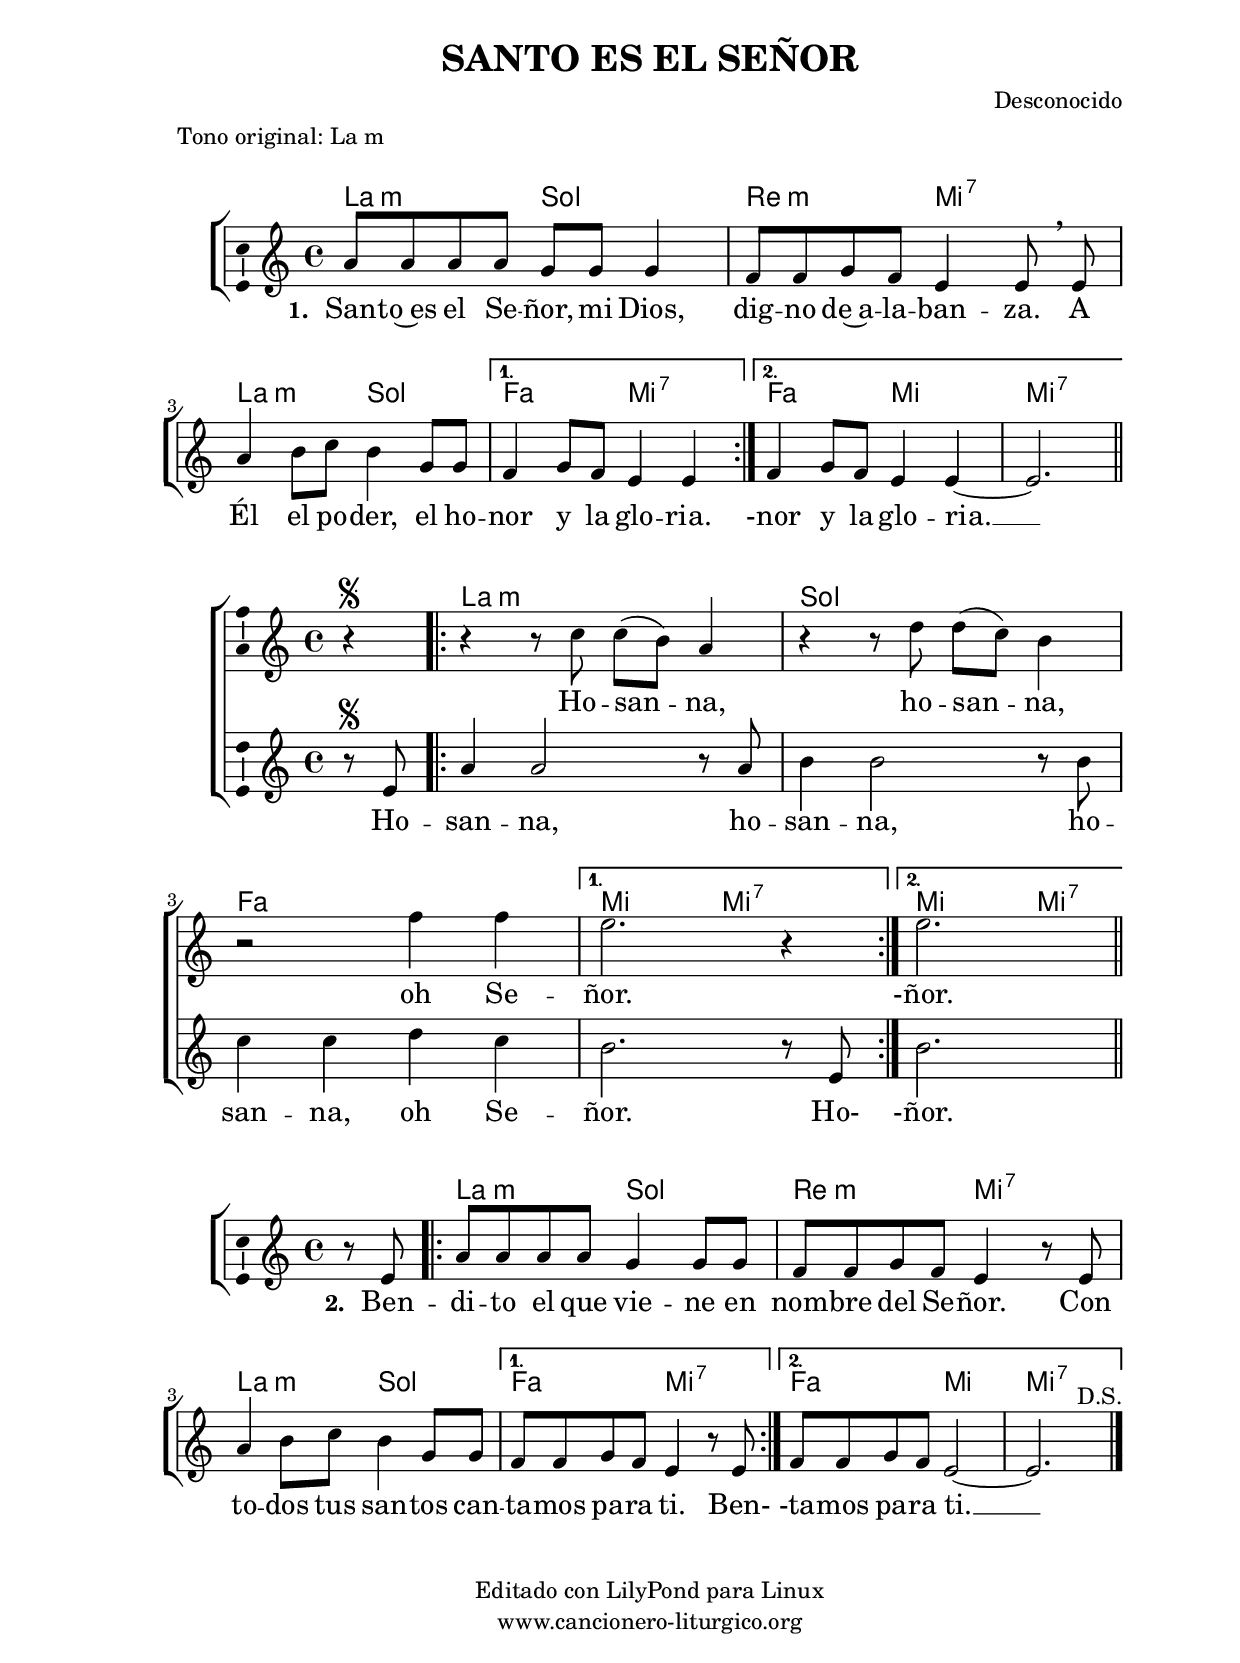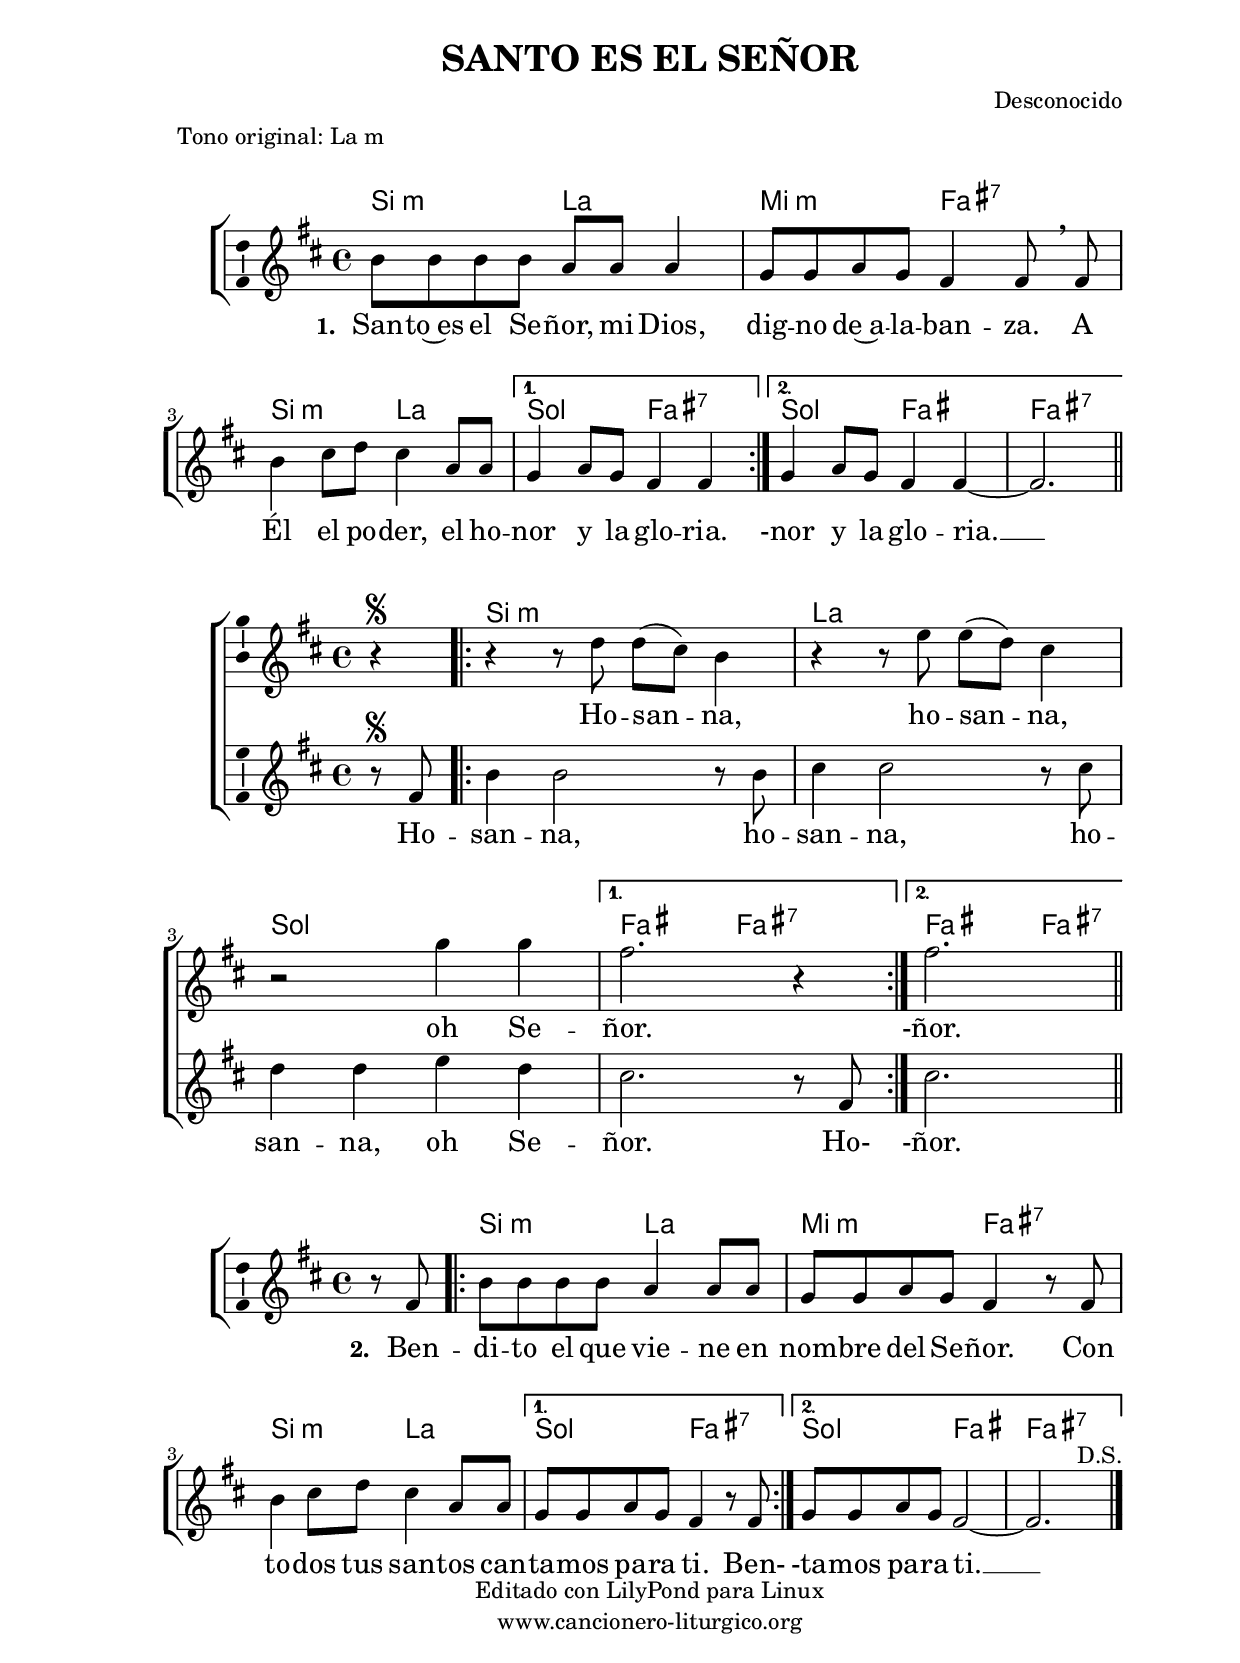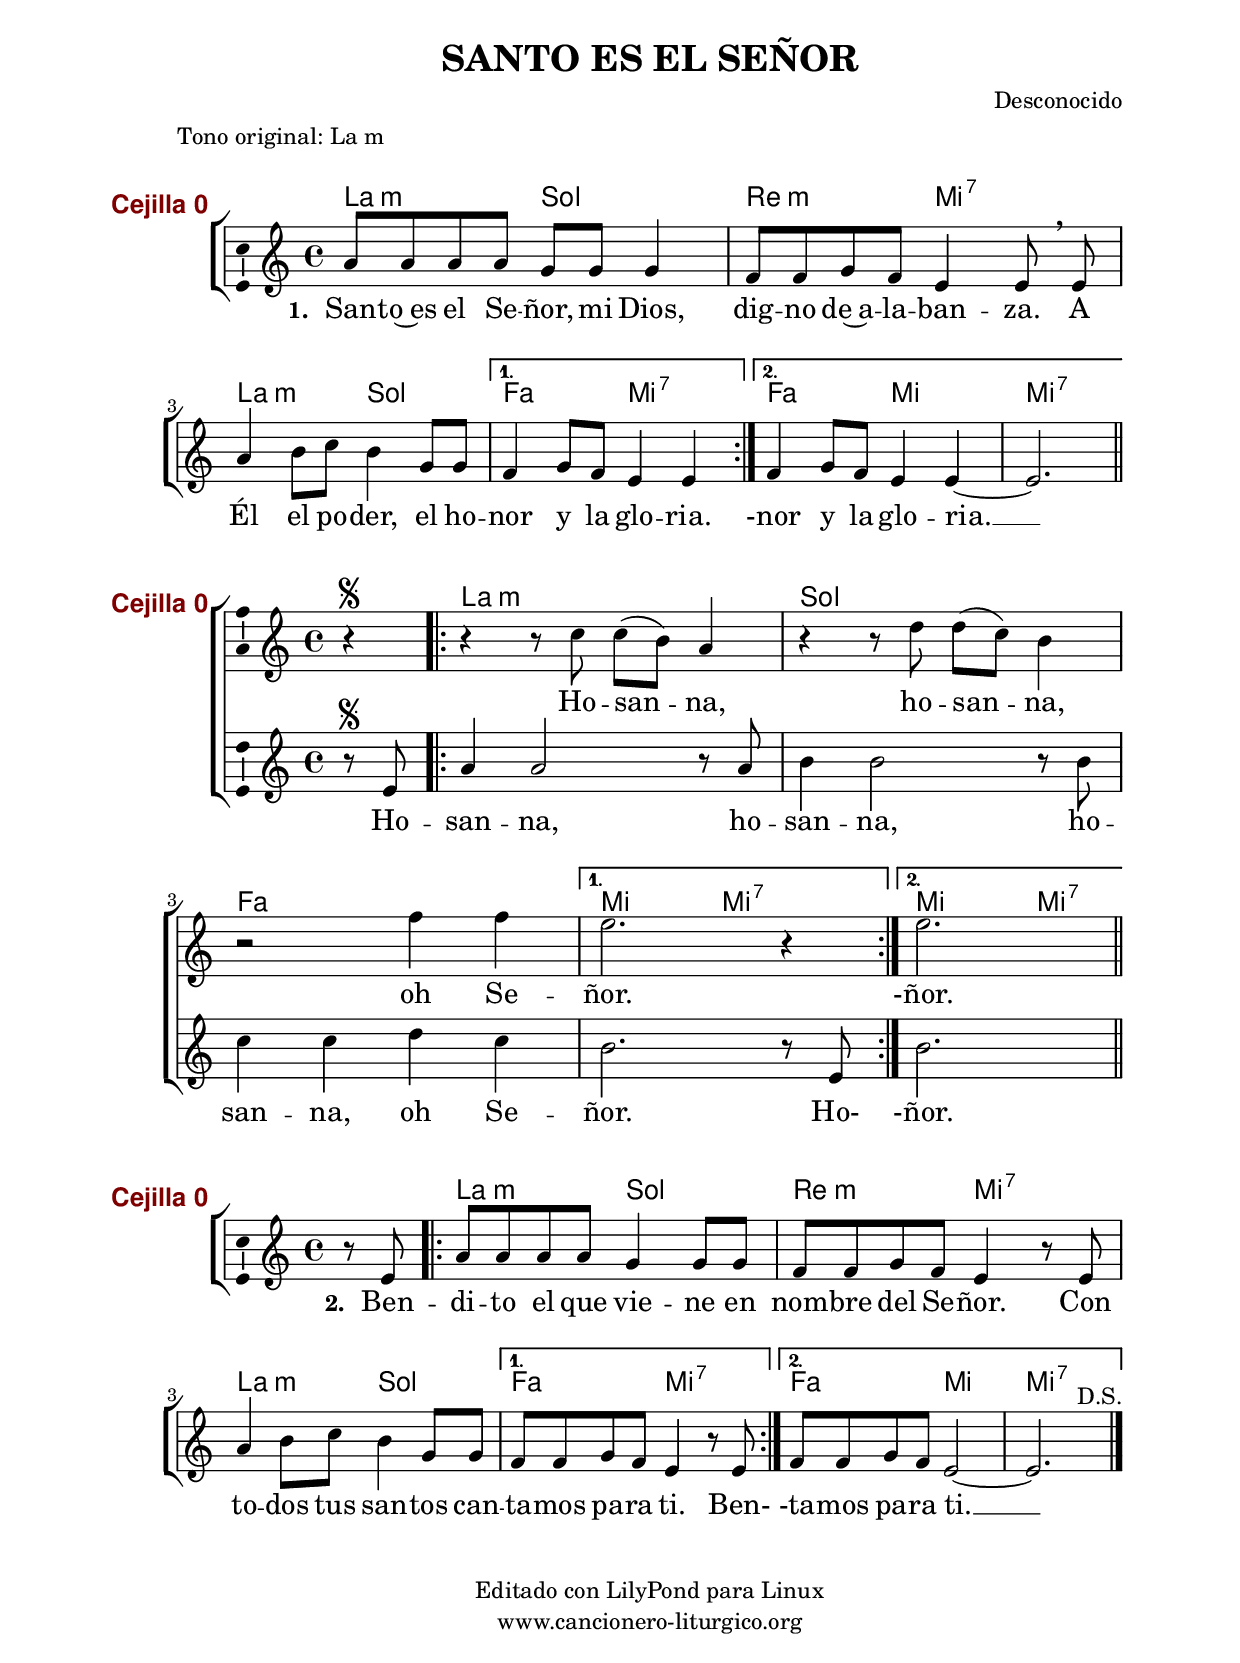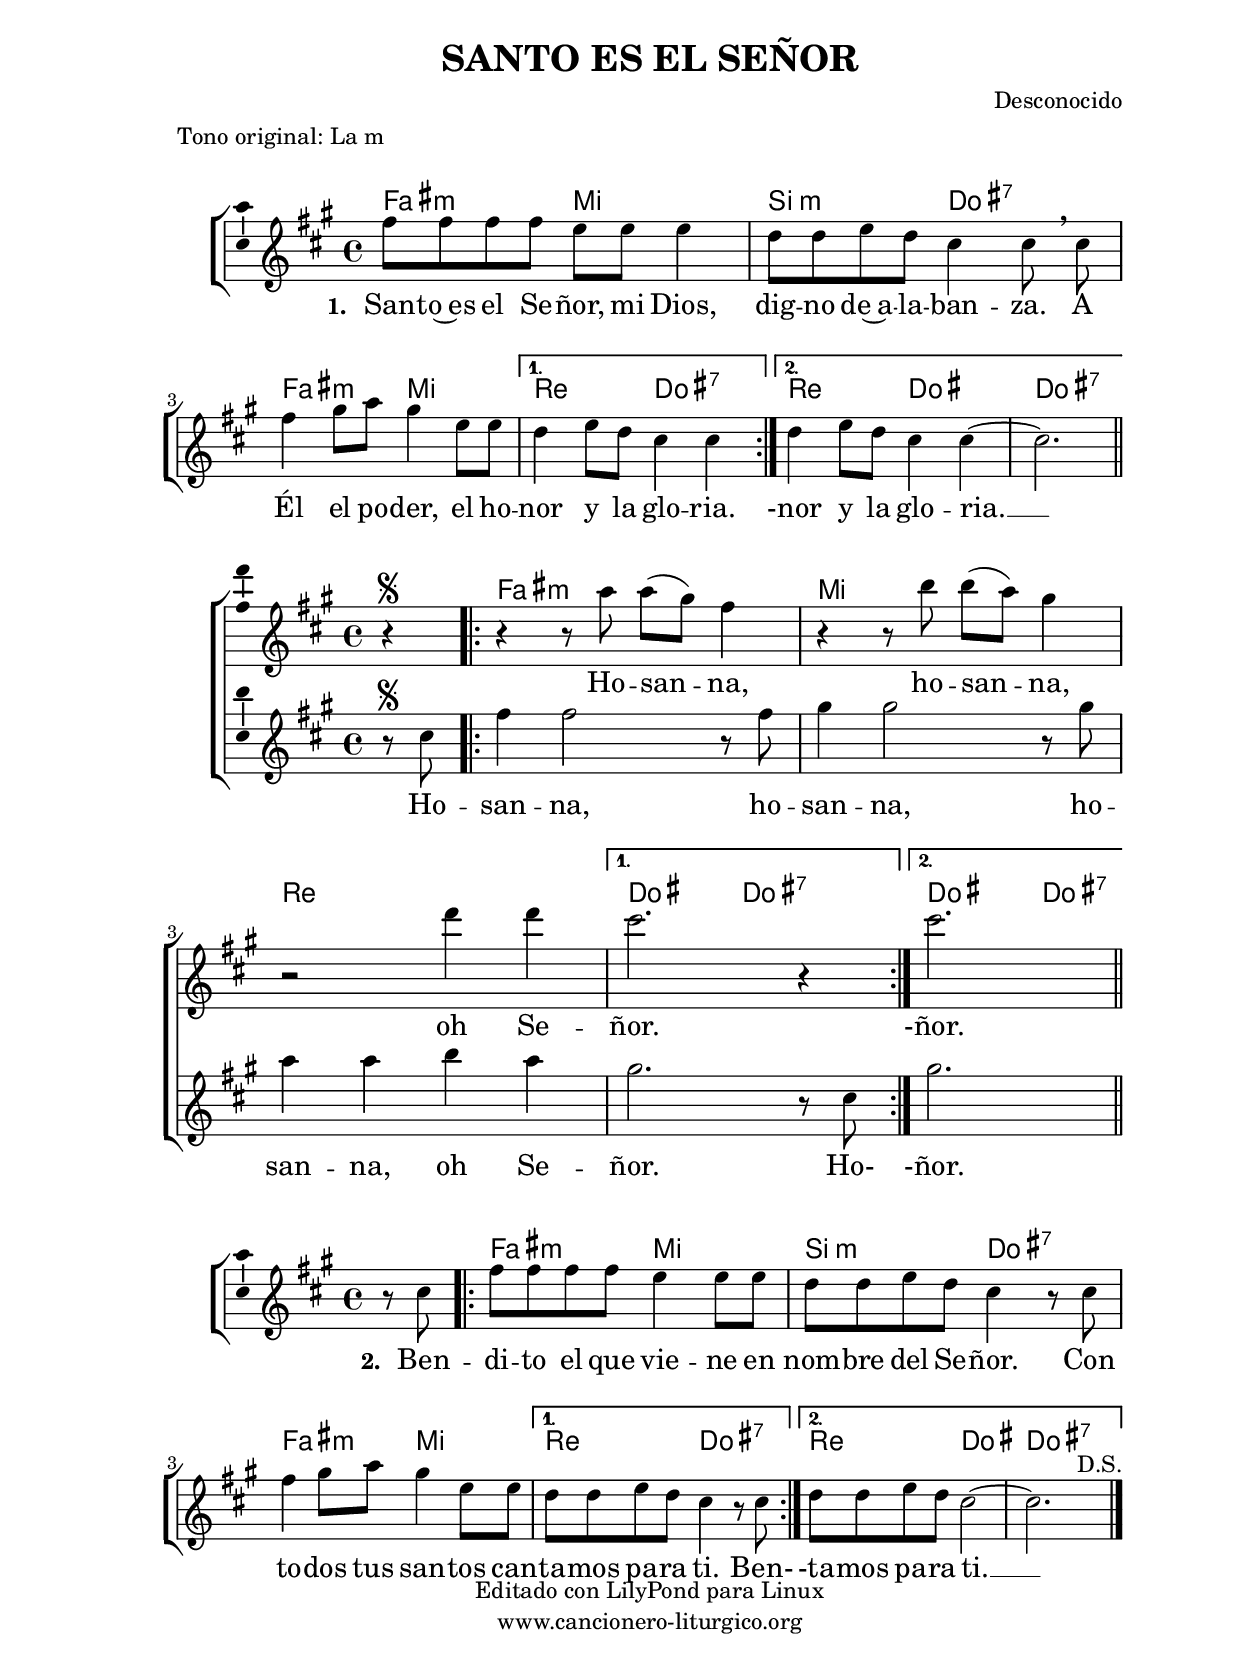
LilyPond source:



%versión de lilypond para la que se ha escrito esta partitura:
\version "2.16.0"

	%Tamaño papel
	#(set-default-paper-size "a4")
	%Tamaño partitura
	#(set-global-staff-size 20)
	%No responde al pulsar sobre una nota
	#(ly:set-option 'point-and-click #f)

%parámetros del encabezamiento:
\header {
	title = "SANTO ES EL SEÑOR"
	subtitle = ""
	composer = "Desconocido"
	poet = ""
	meter = "Tono original: La m"
	arranger = ""
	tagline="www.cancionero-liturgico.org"
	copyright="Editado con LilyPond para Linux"
	tiempo = ""
	usos = "Sanctus"
	letra = ""
	}

%parámetros asociados al papel:
\paper  {
	oddHeaderMarkup = \markup {\fill-line { \on-the-fly #not-first-page \fromproperty #'header:title \on-the-fly #not-first-page \fromproperty #'header:composer }}
	evenHeaderMarkup = \markup {\fill-line { \fromproperty #'header:composer \fromproperty #'header:title }}
	#(set-paper-size "a4")
	print-page-number = ##f
	first-page-number = 1
	print-first-page-number = ##f
%	head-separation = 3.0 \cm
	top-margin = 2.0 \cm
	bottom-margin = 0.5\cm
%%%	bottom-margin = -2.0\cm
	left-margin = 3.0 \cm
	line-width = 16.0 \cm 
	indent = 8\mm
	interscoreline = 2.\mm
	between-system-space = 15\mm
%	para que las partituras no llenen la hoja:
	ragged-bottom = ##t
%	idem para la última hoja:
	ragged-last-bottom = ##f
%	para que las partituras llenen el ancho del papel:
	ragged-last = ##f
	after-title-space = 2.5 \cm
page-count=1
%system-count=5

	%Flexible Vertical Spacing
%	markup-markup-spacing =
%	#'((basic-distance . 15) (minimum-distance . 15) (padding . 3))
	markup-system-spacing =
	#'((basic-distance . 15) (minimum-distance . 15) (padding . 3))
	system-system-spacing =
	#'((basic-distance . 15) (minimum-distance . 15) (padding . 3))
	score-system-spacing =
	#'((basic-distance . 15) (minimum-distance . 15) (padding . 5))
%	top-system-spacing = % header
%	#'((basic-distance . 8) (minimum-distance . 0) (padding . 0))
%	top-markup-spacing =
%	#'((basic-distance . 20) (minimum-distance . 20) (padding . 0))
	last-bottom-spacing = % footer
	#'((basic-distance . 5) (minimum-distance . 5) (padding . 0))
%	score-markup-spacing =
%	#'((basic-distance . 16) (minimum-distance . 13) (padding . 0))

	}


%parámetros que afectan a toda la partitura:
global =  {
	%clave de sol (G):
	\clef G
	%armadura:
%	\transpose a c'
	\key a \minor
	\tempo 4=95
	\set Score.tempoHideNote = ##t
	}


acordes = {
	\italianChords
	\chordmode {

\repeat volta 2 {
a2:m g d:m e:7 a:m g
}
\alternative {
{
f2 e:7
}
{
f2 e e2.:7 %%%s4
}
}

	}
}

melodia = {
	\relative c''{
	\time 4/4

\repeat volta 2 {
a8 a a a g g g4
f8 f g f e4 e8 \breathe e
a4 b8 c b4 g8 g
}
\alternative {
{
f4 g8 f e4 e
}
{
f4 g8 f e4 e~
e2. %%%s4
}
}

\bar "||"
%	\bar "|."

	}
}

acordesdos = {
	\italianChords
	\chordmode {

\partial4
s4

\repeat volta 2 {
a2:m a:m g g f f
}
\alternative {
{
e2 e:7
}
{
e2 e4:7 %%%s4
}
}

	}
}

melodiados = {
	\relative c''{
	\time 4/4

\partial4
r4^\segno

%\mark \markup { \musicglyph #"scripts.segno" }
\repeat volta 2 {
r4 r8 c8 c (b) a4
r4 r8 d8 d (c) b4
r2 f'4 f
}
\alternative {
{
e2. r4
}
{
e2. %%%s4
}
}

\bar "||"
%	\bar "|."

	}
}

melodiatres = {
	\relative c'{
	\time 4/4

\partial4
r8^\segno e8

\repeat volta 2 {
a4 a2 r8 a8
b4 b2 r8 b8

\break

c4 c d c
}
\alternative {
{
b2. r8 e,8
}
{
b'2. %%%s4
}
}

\bar "||"
%	\bar "|."

	}
}

acordescuatro = {
	\italianChords
	\chordmode {

\partial4
s4

\repeat volta 2 {
a2:m g d:m e:7 a:m g
}
\alternative {
{
f2 e:7
}
{
f2 e e2.:7 %%%s4
}
}

	}
}

melodiacuatro = {
	\relative c'{
	\time 4/4

\partial4
r8 e8

\repeat volta 2 {
a8 a a a g4 g8 g
f8 f g f e4 r8 e8
a4 b8 c b4 g8 g
}
\alternative {
{
f8 f g f e4 r8 e8
}
{
f8 f g f e2~
e2.^"        D.S." %%%s4
}
}

	\bar "|."

	}
}

texto = \lyricmode {
\set stanza =#"1. " 
San -- to~es el Se -- ñor, mi Dios,
dig -- no de~a -- la -- ban -- za.
A Él el po -- der, el ho -- nor
y la glo -- ria.

-nor
y la glo -- ria. __

}

textodos = \lyricmode {
Ho -- san -- na, ho -- san -- na,
oh Se -- ñor.

-ñor.

}

textotres = \lyricmode {
Ho -- san -- na, ho -- san -- na,
ho -- san -- na, oh Se -- ñor.

Ho-
-ñor.

}

textocuatro = \lyricmode {
\set stanza =#"2. " 
Ben -- di -- to el que vie -- ne
en nom -- bre del Se -- ñor.
Con to -- dos tus san -- tos
can -- ta -- mos pa -- ra ti.

Ben-

-ta -- mos pa -- ra ti. __

}


acordesStaff = \context ChordNames = acordesStaff <<
	\set chordChanges = ##t
	\acordes
	>>

acordesdosStaff = \context ChordNames = acordesdosStaff <<
	\set chordChanges = ##t
	\acordesdos
	>>

acordescuatroStaff = \context ChordNames = acordescuatroStaff <<
	\set chordChanges = ##t
	\acordescuatro
	>>


%%%%%%%%%%%%%%%%%%%%%%%%%%%%%%%%%%% CEJILLA %%%%%%%%%%%%%%%%%%%%%%%%%%%%%%%%%%%
acordescejilla = {
%%%	\override ChordNames.ChordName #'font-size = #-1
%%%	\override ChordNames.ChordName #'font-series = #'bold
	\transpose c c {
		\acordes
		}
	}

acordescejillaStaff = \context ChordNames = acordescejillaStaff <<
	\set Staff.instrumentName = \markup \with-color #darkred \larger \bold \sans "Cejilla 0"
	\set chordChanges = ##t
	\acordescejilla
	>>
acordesdoscejilla = {
%%%	\override ChordNames.ChordName #'font-size = #-1
%%%	\override ChordNames.ChordName #'font-series = #'bold
	\transpose c c {
		\acordesdos
		}
	}

acordesdoscejillaStaff = \context ChordNames = acordesdoscejillaStaff <<
	\set Staff.instrumentName = \markup \with-color #darkred \larger \bold \sans "Cejilla 0"
	\set chordChanges = ##t
	\acordesdoscejilla
	>>
acordescuatrocejilla = {
%%%	\override ChordNames.ChordName #'font-size = #-1
%%%	\override ChordNames.ChordName #'font-series = #'bold
	\transpose c c {
		\acordescuatro
		}
	}

acordescuatrocejillaStaff = \context ChordNames = acordescuatrocejillaStaff <<
	\set Staff.instrumentName = \markup \with-color #darkred \larger \bold \sans "Cejilla 0"
	\set chordChanges = ##t
	\acordescuatrocejilla
	>>
%%%%%%%%%%%%%%%%%%%%%%%%%%%%%%%%%%% CEJILLA %%%%%%%%%%%%%%%%%%%%%%%%%%%%%%%%%%%


vozStaff = \context Voice = vozStaff
\with {\consists "Ambitus_engraver"}
<<
	\set Staff.midiInstrument = #"electric guitar (jazz)"
	\set Staff.midiMinimumVolume = #0.7
	\set Staff.midiMaximumVolume = #0.9
	\global
	\melodia
	>>

vozdosStaff = \context Voice = vozdosStaff
\with {\consists "Ambitus_engraver"}
<<
	\set Staff.midiInstrument = #"electric guitar (jazz)"
	\set Staff.midiMinimumVolume = #0.7
	\set Staff.midiMaximumVolume = #0.9
	\global
	\melodiados
	>>

voztresStaff = \context Voice = voztresStaff
\with {\consists "Ambitus_engraver"}
<<
	\set Staff.midiInstrument = #"electric guitar (jazz)"
	\set Staff.midiMinimumVolume = #0.7
	\set Staff.midiMaximumVolume = #0.9
	\global
	\melodiatres
	>>

vozcuatroStaff = \context Voice = vozcuatroStaff
\with {\consists "Ambitus_engraver"}
<<
	\set Staff.midiInstrument = #"electric guitar (jazz)"
	\set Staff.midiMinimumVolume = #0.7
	\set Staff.midiMaximumVolume = #0.9
	\global
	\melodiacuatro
	>>

textoStaff = \context Lyrics = textoStaff <<
	\lyricsto vozStaff \texto
	>>

textodosStaff = \context Lyrics = textodosStaff <<
	\lyricsto vozdosStaff \textodos
	>>

textotresStaff = \context Lyrics = textotresStaff <<
	\lyricsto voztresStaff \textotres
	>>

textocuatroStaff = \context Lyrics = textocuatroStaff <<
	\lyricsto vozcuatroStaff \textocuatro
	>>

\book {
	\score {
		\context ChoirStaff {
			\override StaffGroup.SystemStartBracket #'collapse-height = #1
			\override Score.SystemStartBar #'collapse-height = #1
			<<
			\acordesStaff
			\vozStaff
			\textoStaff
			>>
			}
		\layout {
	    		\context {
				\Lyrics
				\override LyricText #'font-size = #2
				}
	   		 \context {
				\Score
				\override StaffSymbol #'staff-space = #(magstep +3)
				}
system-count=2
			}
		}
	\score {
		\context ChoirStaff {
%			\override StaffGroup.SystemStartBracket #'collapse-height = #1
%			\override Score.SystemStartBar #'collapse-height = #1
			<<
			\acordesdosStaff
			\vozdosStaff
			\textodosStaff
			\voztresStaff
			\textotresStaff
			>>
			}
		\layout {
	    		\context {
				\Lyrics
				\override LyricText #'font-size = #2
				}
	   		 \context {
				\Score
				\override StaffSymbol #'staff-space = #(magstep +3)
				}
			}
		}
	\score {
		\context ChoirStaff {
			\override StaffGroup.SystemStartBracket #'collapse-height = #1
			\override Score.SystemStartBar #'collapse-height = #1
			<<
			\acordescuatroStaff
			\vozcuatroStaff
			\textocuatroStaff
			>>
			}
		\layout {
	    		\context {
				\Lyrics
				\override LyricText #'font-size = #2
				}
	   		 \context {
				\Score
				\override StaffSymbol #'staff-space = #(magstep +3)
				}
			}
		}
	\score {
		\unfoldRepeats
		\context ChoirStaff {
			<<
			\acordesStaff
			\vozStaff
			>>
			<<
			\acordesdosStaff
			\vozdosStaff
			\voztresStaff
			>>
			<<
			\acordescuatroStaff
			\vozcuatroStaff
			>>
			}
		\midi {
	  		\context {
	  			\Score
				tempoWholesPerMinute = #(ly:make-moment 70 4)
				}
			}
		}
	}


%Partitura para guitarra
#(define output-suffix "G")
\book {
	\score {
		\context ChoirStaff {
			\override StaffGroup.SystemStartBracket #'collapse-height = #1
			\override Score.SystemStartBar #'collapse-height = #1
			<<
			\acordescejillaStaff
			\vozStaff
			\textoStaff
			>>
			}
		\layout {
%%%%%%%%%%%%%%%%%%%%%%%%%%%%%%%%%%% CEJILLA %%%%%%%%%%%%%%%%%%%%%%%%%%%%%%%%%%%
			\context {
				\ChordNames \consists Instrument_name_engraver
				}
%%%%%%%%%%%%%%%%%%%%%%%%%%%%%%%%%%% CEJILLA %%%%%%%%%%%%%%%%%%%%%%%%%%%%%%%%%%%
	    		\context {
				\Lyrics
				\override LyricText #'font-size = #2
				}
	   		 \context {
				\Score
				\override StaffSymbol #'staff-space = #(magstep +3)
				}
system-count=2
			}
		}
	\score {
		\context ChoirStaff {
%			\override StaffGroup.SystemStartBracket #'collapse-height = #1
%			\override Score.SystemStartBar #'collapse-height = #1
			<<
			\acordesdoscejillaStaff
			\vozdosStaff
			\textodosStaff
			\voztresStaff
			\textotresStaff
			>>
			}
		\layout {
%%%%%%%%%%%%%%%%%%%%%%%%%%%%%%%%%%% CEJILLA %%%%%%%%%%%%%%%%%%%%%%%%%%%%%%%%%%%
			\context {
				\ChordNames \consists Instrument_name_engraver
				}
%%%%%%%%%%%%%%%%%%%%%%%%%%%%%%%%%%% CEJILLA %%%%%%%%%%%%%%%%%%%%%%%%%%%%%%%%%%%
	    		\context {
				\Lyrics
				\override LyricText #'font-size = #2
				}
	   		 \context {
				\Score
				\override StaffSymbol #'staff-space = #(magstep +3)
				}
			}
		}
	\score {
		\context ChoirStaff {
			\override StaffGroup.SystemStartBracket #'collapse-height = #1
			\override Score.SystemStartBar #'collapse-height = #1
			<<
			\acordescuatrocejillaStaff
			\vozcuatroStaff
			\textocuatroStaff
			>>
			}
		\layout {
%%%%%%%%%%%%%%%%%%%%%%%%%%%%%%%%%%% CEJILLA %%%%%%%%%%%%%%%%%%%%%%%%%%%%%%%%%%%
			\context {
				\ChordNames \consists Instrument_name_engraver
				}
%%%%%%%%%%%%%%%%%%%%%%%%%%%%%%%%%%% CEJILLA %%%%%%%%%%%%%%%%%%%%%%%%%%%%%%%%%%%
	    		\context {
				\Lyrics
				\override LyricText #'font-size = #2
				}
	   		 \context {
				\Score
				\override StaffSymbol #'staff-space = #(magstep +3)
				}
			}
		}
	}


#(define output-suffix "C")
\book {
	\score {
		\context ChoirStaff {
			\override StaffGroup.SystemStartBracket #'collapse-height = #1
			\override Score.SystemStartBar #'collapse-height = #1
\transpose c d
			<<
			\acordesStaff
			\vozStaff
			\textoStaff
			>>
			}
		\layout {
	    		\context {
				\Lyrics
				\override LyricText #'font-size = #2
				}
	   		 \context {
				\Score
				\override StaffSymbol #'staff-space = #(magstep +3)
				}
system-count=2
			}
		}
	\score {
		\context ChoirStaff {
%			\override StaffGroup.SystemStartBracket #'collapse-height = #1
%			\override Score.SystemStartBar #'collapse-height = #1
\transpose c d
			<<
			\acordesdosStaff
			\vozdosStaff
			\textodosStaff
			\voztresStaff
			\textotresStaff
			>>
			}
		\layout {
	    		\context {
				\Lyrics
				\override LyricText #'font-size = #2
				}
	   		 \context {
				\Score
				\override StaffSymbol #'staff-space = #(magstep +3)
				}
			}
		}
	\score {
		\context ChoirStaff {
			\override StaffGroup.SystemStartBracket #'collapse-height = #1
			\override Score.SystemStartBar #'collapse-height = #1
\transpose c d
			<<
			\acordescuatroStaff
			\vozcuatroStaff
			\textocuatroStaff
			>>
			}
		\layout {
	    		\context {
				\Lyrics
				\override LyricText #'font-size = #2
				}
	   		 \context {
				\Score
				\override StaffSymbol #'staff-space = #(magstep +3)
				}
			}
		}
	}


#(define output-suffix "S")
\book {
	\score {
		\context ChoirStaff {
			\override StaffGroup.SystemStartBracket #'collapse-height = #1
			\override Score.SystemStartBar #'collapse-height = #1
\transpose c a
			<<
			\acordesStaff
			\vozStaff
			\textoStaff
			>>
			}
		\layout {
	    		\context {
				\Lyrics
				\override LyricText #'font-size = #2
				}
	   		 \context {
				\Score
				\override StaffSymbol #'staff-space = #(magstep +3)
				}
system-count=2
			}
		}
	\score {
		\context ChoirStaff {
%			\override StaffGroup.SystemStartBracket #'collapse-height = #1
%			\override Score.SystemStartBar #'collapse-height = #1
\transpose c a
			<<
			\acordesdosStaff
			\vozdosStaff
			\textodosStaff
			\voztresStaff
			\textotresStaff
			>>
			}
		\layout {
	    		\context {
				\Lyrics
				\override LyricText #'font-size = #2
				}
	   		 \context {
				\Score
				\override StaffSymbol #'staff-space = #(magstep +3)
				}
			}
		}
	\score {
		\context ChoirStaff {
			\override StaffGroup.SystemStartBracket #'collapse-height = #1
			\override Score.SystemStartBar #'collapse-height = #1
\transpose c a
			<<
			\acordescuatroStaff
			\vozcuatroStaff
			\textocuatroStaff
			>>
			}
		\layout {
	    		\context {
				\Lyrics
				\override LyricText #'font-size = #2
				}
	   		 \context {
				\Score
				\override StaffSymbol #'staff-space = #(magstep +3)
				}
			}
		}
	}



